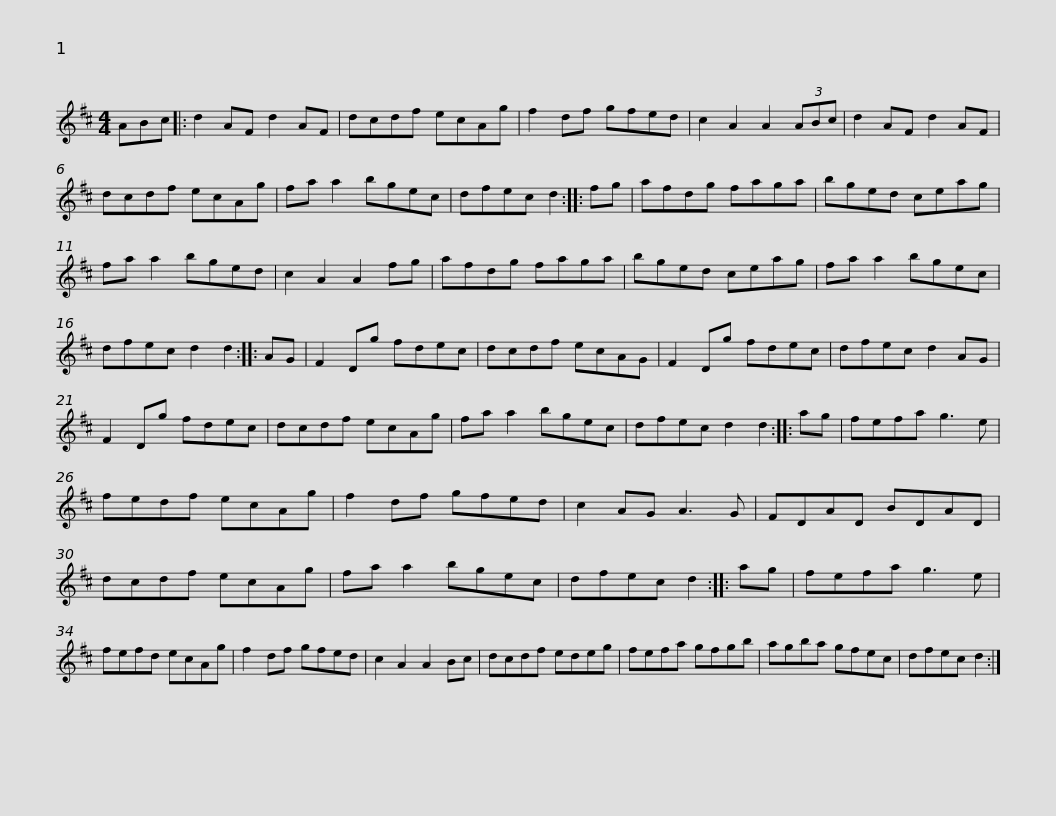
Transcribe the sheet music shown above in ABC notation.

X:1
L:1/8
M:4/4
I:linebreak $
K:D
V:1 treble
V:1
 ABc |: d2 AF d2 AF | dcdf ecAg | f2 df gfed | c2 A2 A2 (3ABc | %5
 d2 AF d2 AF |$ dcdf ecAg | fa a2 bgec | dfec d2 :: fg | %10
 afdg faga | bged ceag |$ fa a2 bged | c2 A2 A2 fg | afdg faga | %15
 bged ceag | fa a2 bgec | dfec d2 d2 ::$ AG | F2 Dg fdec | %20
 dcdf ecAG | F2 Dg fdec | dfec d2 AG | F2 Dg fdec |$ dcdf ecAg | %25
 fa a2 bgec | dfec d2 d2 :: ag | fefa g3 e | fedf ecAg |$ %30
 f2 df gfed | c2 AG A3 G | FDAD BDAD | dcdf ecAg | fa a2 bgec | %35
 dfec d2 ::$ ag | fefa g3 e | fefd ecAg | f2 df gfed | %40
 c2 A2 A2 Bc | dcdf edeg |$ fefa gfgb | agba gfec | dfec d2 :| %45
